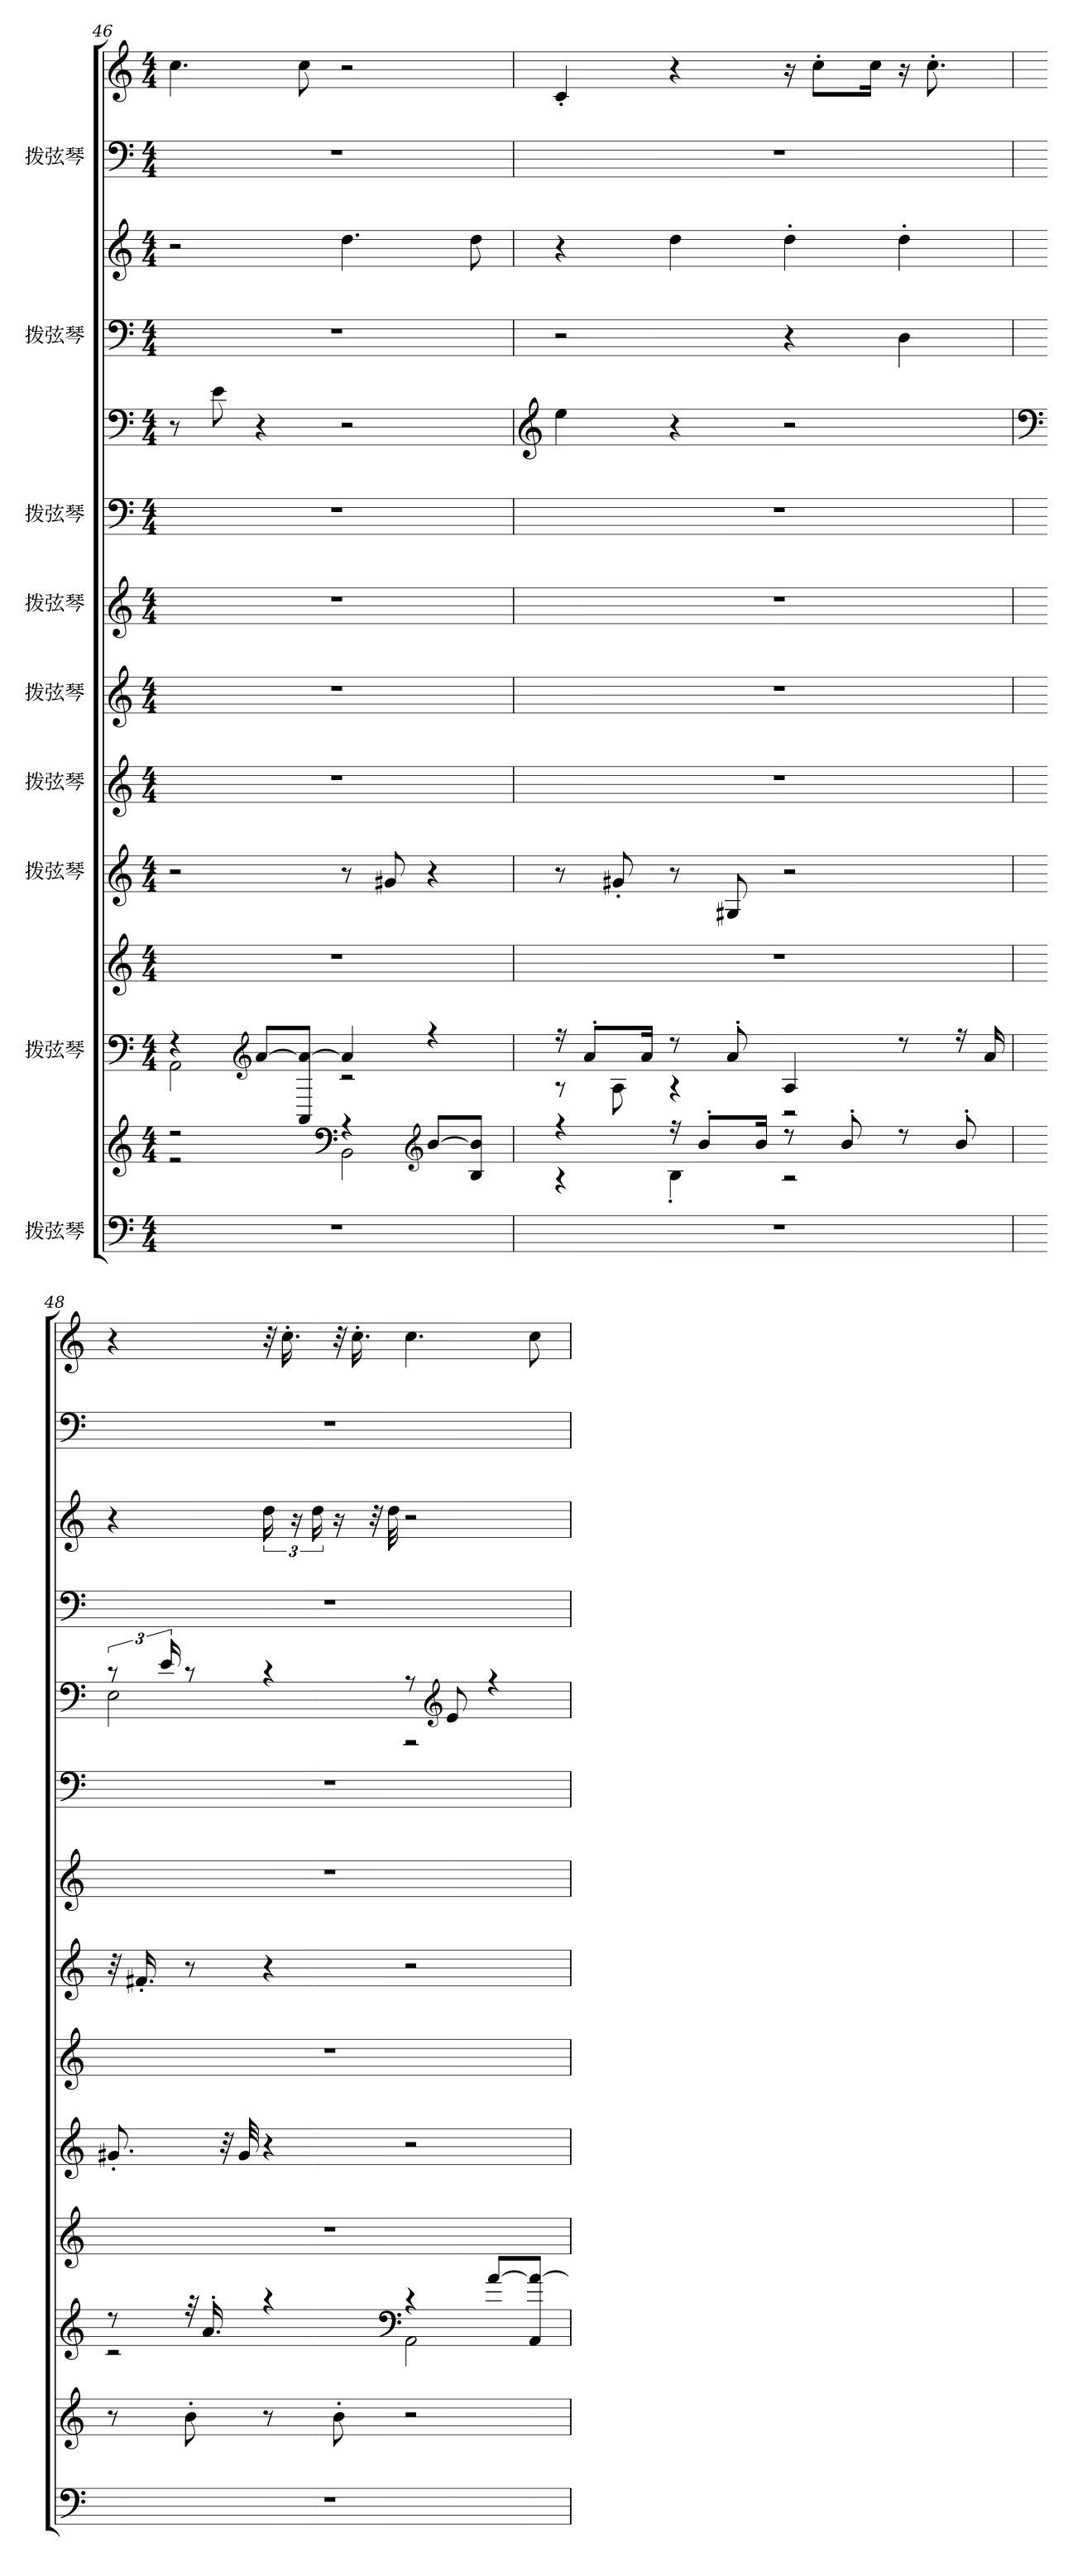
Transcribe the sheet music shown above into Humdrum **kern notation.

**kern	**kern	**kern	**kern	**kern	**kern	**kern	**kern	**kern	**kern	**kern	**kern	**kern	**kern
*part9	*part9	*part8	*part8	*part7	*part6	*part5	*part4	*part3	*part3	*part2	*part2	*part1	*part1
*staff14	*staff13	*staff12	*staff11	*staff10	*staff9	*staff8	*staff7	*staff6	*staff5	*staff4	*staff3	*staff2	*staff1
*I"拨弦琴	*	*I"拨弦琴	*	*I"拨弦琴	*I"拨弦琴	*I"拨弦琴	*I"拨弦琴	*I"拨弦琴	*	*I"拨弦琴	*	*I"拨弦琴	*
!!LO:PB:g=z
*clefF4	*clefG2	*clefF4	*clefG2	*clefG2	*clefG2	*clefG2	*clefG2	*clefF4	*clefF4	*clefF4	*clefG2	*clefF4	*clefG2
*k[]	*k[]	*k[]	*k[]	*k[]	*k[]	*k[]	*k[]	*k[]	*k[]	*k[]	*k[]	*k[]	*k[]
*M4/4	*M4/4	*M4/4	*M4/4	*M4/4	*M4/4	*M4/4	*M4/4	*M4/4	*M4/4	*M4/4	*M4/4	*M4/4	*M4/4
=46	=46	=46	=46	=46	=46	=46	=46	=46	=46	=46	=46	=46	=46
*	*^	*^	*	*	*	*	*	*	*	*	*	*	*
1r	2r	2r	4r	2AA\	1r	2r	1r	1r	1r	1r	8r	1r	2r	1r	4.cc\
.	.	.	.	.	.	.	.	.	.	.	8e\	.	.	.	.
*	*	*	*clefG2	*	*	*	*	*	*	*	*	*	*	*	*
.	.	.	[8a/L	.	.	.	.	.	.	.	4r	.	.	.	.
.	.	.	8AA/ 8a/_J	.	.	.	.	.	.	.	.	.	.	.	8cc\
*	*clefF4	*	*	*	*	*	*	*	*	*	*	*	*	*	*
.	4r	2BB\	4a/]	2r	.	8r	.	.	.	.	2r	.	4.dd\	.	2r
.	.	.	.	.	.	8g#X/	.	.	.	.	.	.	.	.	.
*	*clefG2	*	*	*	*	*	*	*	*	*	*	*	*	*	*
.	[8b/L	.	4r	.	.	4r	.	.	.	.	.	.	.	.	.
.	8B/ 8b/]J	.	.	.	.	.	.	.	.	.	.	.	8dd\	.	.
=47	=47	=47	=47	=47	=47	=47	=47	=47	=47	=47	=47	=47	=47	=47	=47
*	*	*	*	*	*	*	*	*	*	*	*clefG2	*	*	*	*
1r	4r	4r	16r	8r	1r	8r	1r	1r	1r	1r	4ee\	2r	4r	1r	4c'/
.	.	.	8a'/L	.	.	.	.	.	.	.	.	.	.	.	.
.	.	.	.	8A\	.	8g#X'/	.	.	.	.	.	.	.	.	.
.	.	.	16a/Jk	.	.	.	.	.	.	.	.	.	.	.	.
.	16r	4B'\	8r	4r	.	8r	.	.	.	.	4r	.	4dd\	.	4r
.	8b'/L	.	.	.	.	.	.	.	.	.	.	.	.	.	.
.	.	.	8a'/	.	.	8G#X/	.	.	.	.	.	.	.	.	.
.	16b/Jk	.	.	.	.	.	.	.	.	.	.	.	.	.	.
.	8r	2r	4A/	2r	.	2r	.	.	.	.	2r	4r	4dd'\	.	16r
.	.	.	.	.	.	.	.	.	.	.	.	.	.	.	8cc'\L
.	8b'/	.	.	.	.	.	.	.	.	.	.	.	.	.	.
.	.	.	.	.	.	.	.	.	.	.	.	.	.	.	16cc\Jk
.	8r	.	8r	.	.	.	.	.	.	.	.	4D\	4dd'\	.	16r
.	.	.	.	.	.	.	.	.	.	.	.	.	.	.	8.cc'\
.	8b'/	.	16r	.	.	.	.	.	.	.	.	.	.	.	.
.	.	.	16a/	.	.	.	.	.	.	.	.	.	.	.	.
*	*v	*v	*	*	*	*	*	*	*	*	*	*	*	*	*
!!LO:PB:g=z
=48	=48	=48	=48	=48	=48	=48	=48	=48	=48	=48	=48	=48	=48	=48
*	*	*	*	*	*	*	*	*	*	*clefF4	*	*	*	*
*	*	*	*	*	*	*	*	*	*	*^	*	*	*	*
1r	8r	8r	2r	1r	8.g#X'/	1r	32r	1r	1r	12r	2E\	1r	4r	1r	4r
.	.	.	.	.	.	.	16.f#X'/	.	.	.	.	.	.	.	.
.	.	.	.	.	.	.	.	.	.	24e/	.	.	.	.	.
.	8b'\	32r	.	.	.	.	8r	.	.	8r	.	.	.	.	.
.	.	16.a'/	.	.	.	.	.	.	.	.	.	.	.	.	.
.	.	.	.	.	32r	.	.	.	.	.	.	.	.	.	.
.	.	.	.	.	32g#/	.	.	.	.	.	.	.	.	.	.
.	8r	4r	.	.	4r	.	4r	.	.	4r	.	.	24dd\	.	32r
.	.	.	.	.	.	.	.	.	.	.	.	.	.	.	16.cc'\
.	.	.	.	.	.	.	.	.	.	.	.	.	24r	.	.
.	.	.	.	.	.	.	.	.	.	.	.	.	24dd\	.	.
.	8b'\	.	.	.	.	.	.	.	.	.	.	.	16r	.	32r
.	.	.	.	.	.	.	.	.	.	.	.	.	.	.	16.cc'\
.	.	.	.	.	.	.	.	.	.	.	.	.	32r	.	.
.	.	.	.	.	.	.	.	.	.	.	.	.	32dd\	.	.
*	*	*clefF4	*	*	*	*	*	*	*	*	*	*	*	*	*
.	2r	4r	2AA\	.	2r	.	2r	.	.	8r	2r	.	2r	.	4.cc\
*	*	*	*	*	*	*	*	*	*	*clefG2	*	*	*	*	*
.	.	.	.	.	.	.	.	.	.	8e/	.	.	.	.	.
.	.	[8a/L	.	.	.	.	.	.	.	4r	.	.	.	.	.
.	.	8AA/ 8a/_J	.	.	.	.	.	.	.	.	.	.	.	.	8cc\
*	*	*v	*v	*	*	*	*	*	*	*v	*v	*	*	*	*
=	=	=	=	=	=	=	=	=	=	=	=	=	=
*-	*-	*-	*-	*-	*-	*-	*-	*-	*-	*-	*-	*-	*-
